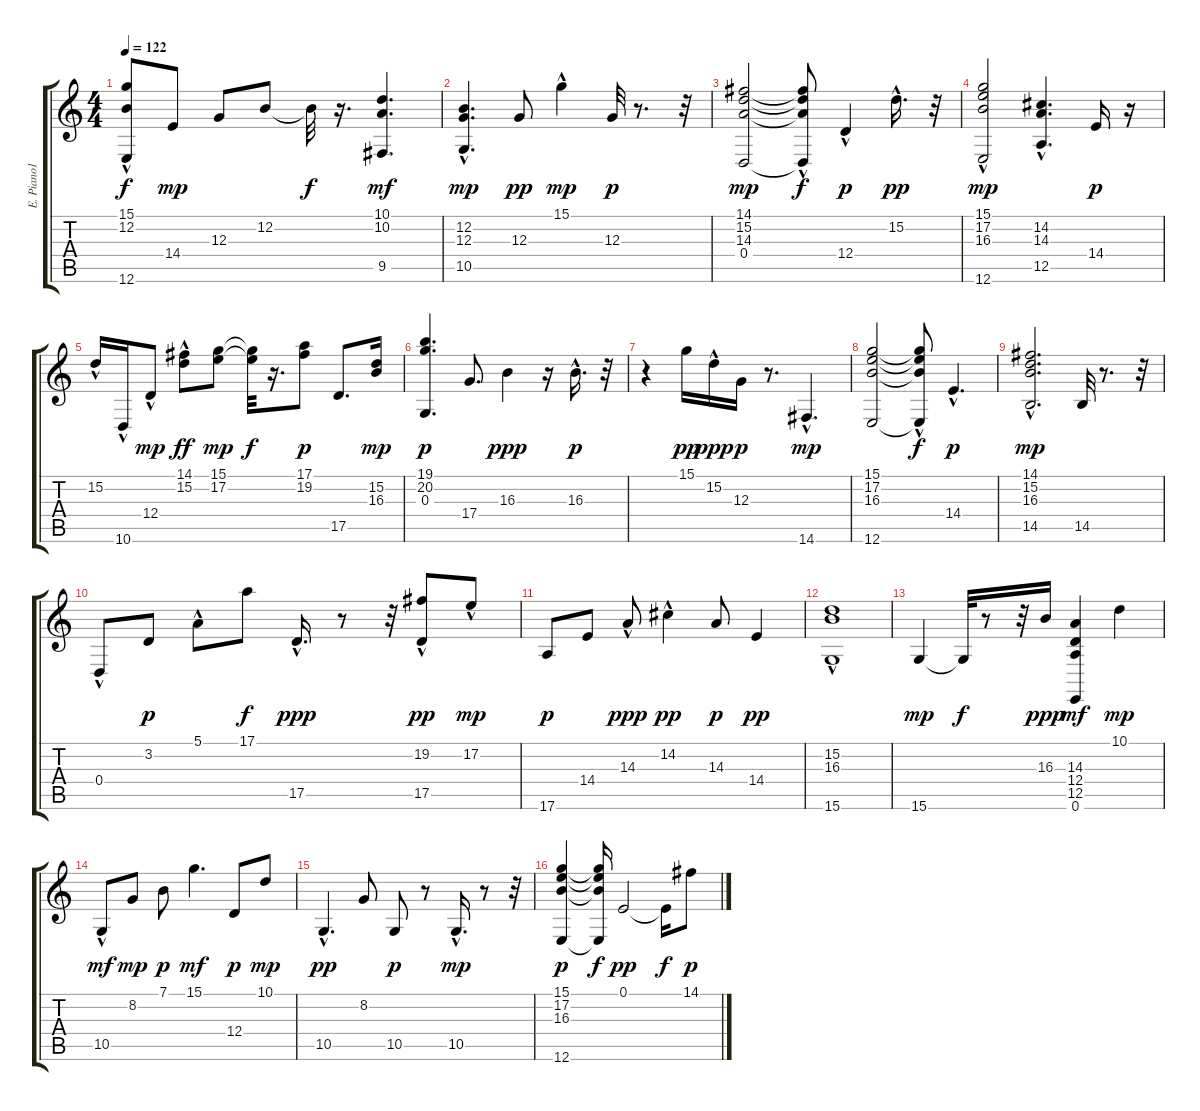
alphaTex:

\track (" E. Piano1*merged" " E. Piano1") {instrument electricpiano1}
\staff {score tabs}
\tuning (E4 B3 G3 D3 A2 E2) {hide}
\ts (4 4)
\tempo 122
\clef g2
\ks c
(15.1{hac t} 12.2{t} 12.6{t}).8{dy f} 14.4.8{dy mp} 12.3.8 12.2.8 12.2{t}.32{dy f} r.16{d} (10.1 10.2 9.5).4{d dy mf} |
(12.2{hac} 12.3{hac} 10.5{hac}).4{d dy mp} 12.3.8{dy pp} 15.1{hac}.4{dy mp} 12.3.32{dy p} r.8{d} r.32 |
(14.1 15.2 14.3 0.4).2{dy mp} (14.1{hac t} 15.2{t} 14.3{hac t} 0.4{t}).8{dy f} 12.4{hac}.4{dy p} 15.2{hac}.16{d dy pp} r.32 |
(15.1 17.2{hac} 16.3{hac} 12.6).2{dy mp} (14.2{hac} 14.3 12.5).4{d} 14.4.16{dy p} r.16 |
15.2{hac}.16 10.6{hac}.16 12.4{hac}.8{dy mp} (14.1{hac} 15.2).8{dy ff} (15.1 17.2).8{dy mp} (15.1{t} 17.2{t}).32{dy f} r.16{d} (17.1 19.2).8{dy p} 17.5.8{d} (15.2 16.3).16{dy mp} |
(19.1 20.2 0.3).4{d dy p} 17.4.8{d} 16.3.4{dy ppp} r.16 16.3{hac}.16{d dy p} r.32 |
r.4 15.1.16{dy pp} 15.2{hac}.16{dy ppp} 12.3.16{dy p} r.8{d} 14.6{hac}.4{d dy mp} |
(15.1 17.2 16.3 12.6).2 (15.1{hac t} 17.2{hac t} 16.3{hac t} 12.6{t}).8{dy f} 14.4{hac}.4{d dy p} |
(14.1{hac} 15.2{hac} 16.3{hac} 14.5).2{d dy mp} 14.5.32 r.8{d} r.32 |
0.4{hac}.8 3.2.8{dy p} 5.1{hac}.8 17.1.8{dy f} 17.5{hac}.16{d dy ppp} r.8 r.32 (19.2{hac} 17.5).8{dy pp} 17.2{hac}.8{dy mp} |
17.6.8{dy p} 14.4.8 14.3{hac}.8{dy ppp} 14.2{hac}.4{dy pp} 14.3.8{dy p} 14.4.4{dy pp} |
(15.2 16.3 15.6{hac}).1 |
15.6.4{dy mp} 15.6{t}.32{dy f} r.8 r.32 16.3.16{dy ppp} (14.3 12.4 12.5 0.6).4{dy mf} 10.1.4{dy mp} |
10.5{hac}.8{dy mf} 8.2.8{dy mp} 7.1.8{dy p} 15.1.4{d dy mf} 12.4.8{dy p} 10.1.8{dy mp} |
10.5{hac}.4{d dy pp} 8.2.8 10.5.8{dy p} r.8 10.5{hac}.16{d dy mp} r.8 r.32 |
(15.1 17.2 16.3 12.6).4{dy p} (15.1{t} 17.2{t} 16.3{t} 12.6{t}).16{dy f} 0.1.2{dy pp} 0.1{t}.16{dy f} 14.1.8{dy p}
